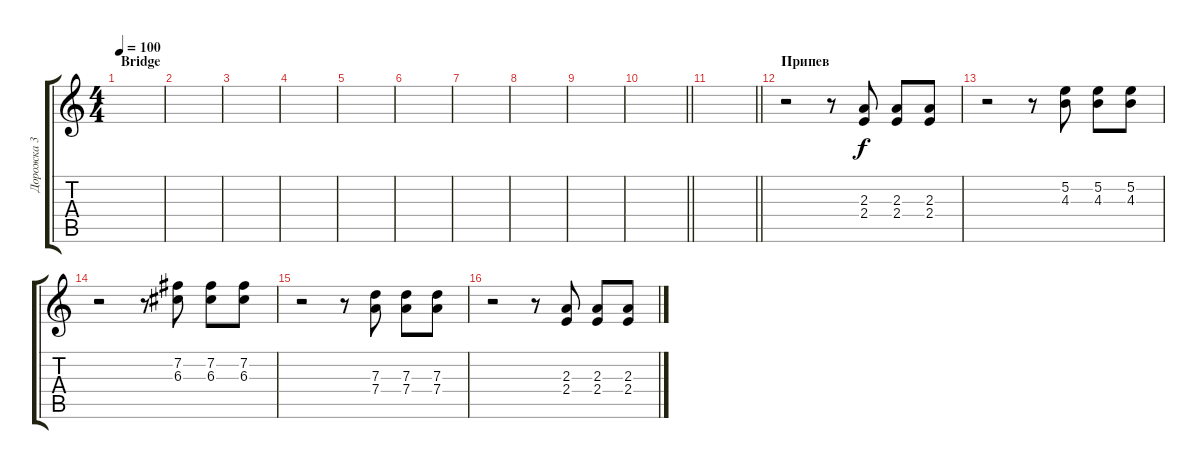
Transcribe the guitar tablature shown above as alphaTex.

\track ("Дорожка 3" "Дорожка 3") {instrument distortionguitar}
\staff {score tabs}
\tuning (E4 B3 G3 D3 A2 E2) {hide}
\ts (4 4)
\section ("" "Bridge")
\tempo 100
\clef g2
\ks c
|
|
|
|
|
|
|
|
|
\barLineRight lightlight
|
\barLineRight lightlight
|
\section ("" "Припев")
r.2 r.8 (2.3 2.4).8 (2.3 2.4).8 (2.3 2.4).8 |
r.2 r.8 (5.2 4.3).8 (5.2 4.3).8 (5.2 4.3).8 |
r.2 r.8 (7.2 6.3).8 (7.2 6.3).8 (7.2 6.3).8 |
r.2 r.8 (7.3 7.4).8 (7.3 7.4).8 (7.3 7.4).8 |
r.2 r.8 (2.3 2.4).8 (2.3 2.4).8 (2.3 2.4).8
